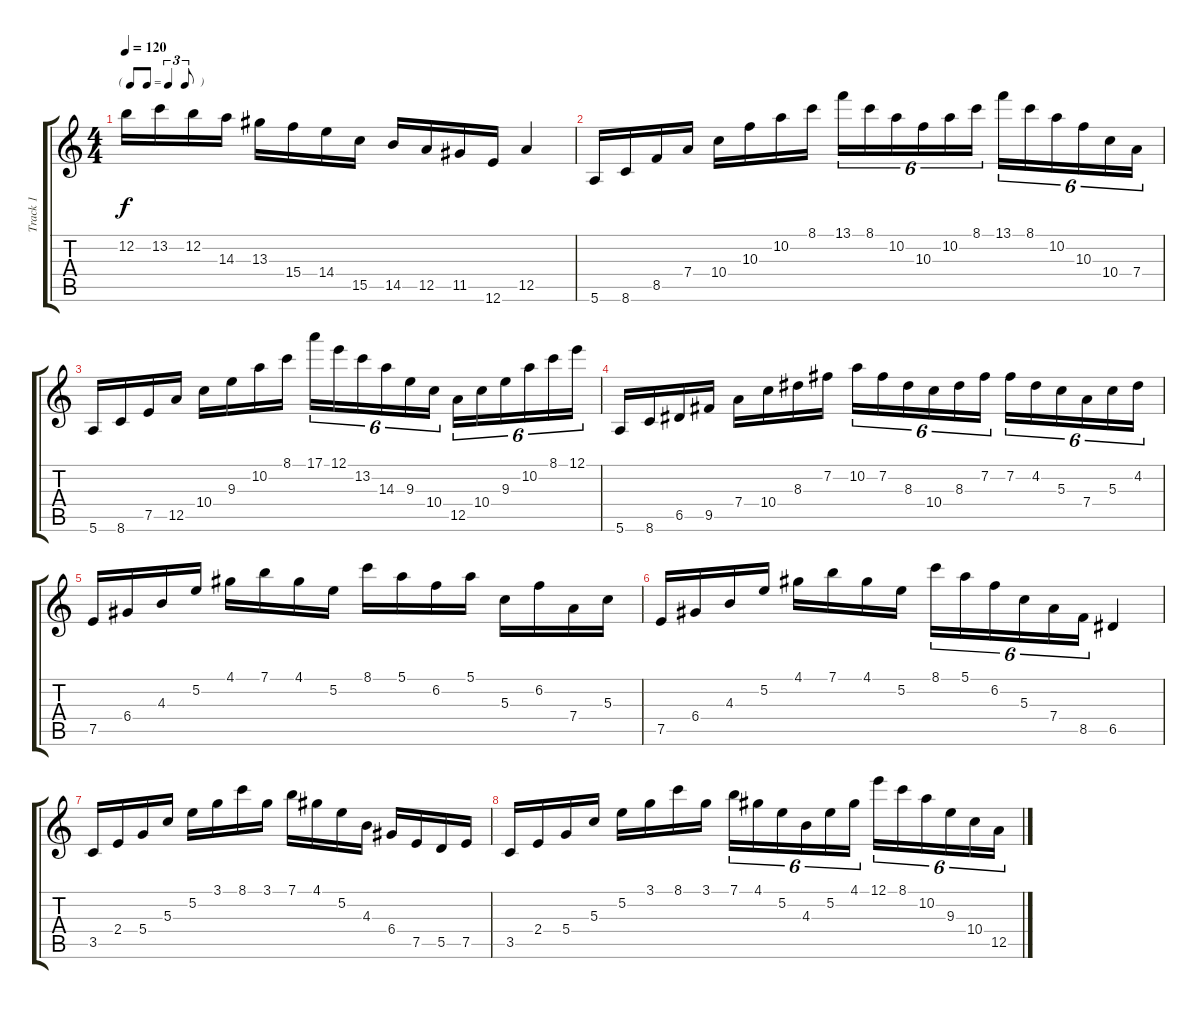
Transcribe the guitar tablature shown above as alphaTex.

\track ("Track 1" "Track 1") {instrument distortionguitar}
\staff {score tabs}
\tuning (E4 B3 G3 D3 A2 E2) {hide}
\ts (4 4)
\tf triplet8th
\tempo 120
\clef g2
\ks c
12.2.16{dy f} 13.2.16 12.2.16 14.3.16 13.3.16 15.4.16 14.4.16 15.5.16 14.5.16 12.5.16 11.5.16 12.6.16 12.5.4 |
5.6.16 8.6.16 8.5.16 7.4.16 10.4.16 10.3.16 10.2.16 8.1.16 13.1.16{tu (6 4)} 8.1.16{tu (6 4)} 10.2.16{tu (6 4)} 10.3.16{tu (6 4)} 10.2.16{tu (6 4)} 8.1.16{tu (6 4)} 13.1.16{tu (6 4)} 8.1.16{tu (6 4)} 10.2.16{tu (6 4)} 10.3.16{tu (6 4)} 10.4.16{tu (6 4)} 7.4.16{tu (6 4)} |
5.6.16 8.6.16 7.5.16 12.5.16 10.4.16 9.3.16 10.2.16 8.1.16 17.1.16{tu (6 4)} 12.1.16{tu (6 4)} 13.2.16{tu (6 4)} 14.3.16{tu (6 4)} 9.3.16{tu (6 4)} 10.4.16{tu (6 4)} 12.5.16{tu (6 4)} 10.4.16{tu (6 4)} 9.3.16{tu (6 4)} 10.2.16{tu (6 4)} 8.1.16{tu (6 4)} 12.1.16{tu (6 4)} |
5.6.16 8.6.16 6.5.16 9.5.16 7.4.16 10.4.16 8.3.16 7.2.16 10.2.16{tu (6 4)} 7.2.16{tu (6 4)} 8.3.16{tu (6 4)} 10.4.16{tu (6 4)} 8.3.16{tu (6 4)} 7.2.16{tu (6 4)} 7.2.16{tu (6 4)} 4.2.16{tu (6 4)} 5.3.16{tu (6 4)} 7.4.16{tu (6 4)} 5.3.16{tu (6 4)} 4.2.16{tu (6 4)} |
7.5.16 6.4.16 4.3.16 5.2.16 4.1.16 7.1.16 4.1.16 5.2.16 8.1.16 5.1.16 6.2.16 5.1.16 5.3.16 6.2.16 7.4.16 5.3.16 |
7.5.16 6.4.16 4.3.16 5.2.16 4.1.16 7.1.16 4.1.16 5.2.16 8.1.16{tu (6 4)} 5.1.16{tu (6 4)} 6.2.16{tu (6 4)} 5.3.16{tu (6 4)} 7.4.16{tu (6 4)} 8.5.16{tu (6 4)} 6.5.4 |
3.5.16 2.4.16 5.4.16 5.3.16 5.2.16 3.1.16 8.1.16 3.1.16 7.1.16 4.1.16 5.2.16 4.3.16 6.4.16 7.5.16 5.5.16 7.5.16 |
3.5.16 2.4.16 5.4.16 5.3.16 5.2.16 3.1.16 8.1.16 3.1.16 7.1.16{tu (6 4)} 4.1.16{tu (6 4)} 5.2.16{tu (6 4)} 4.3.16{tu (6 4)} 5.2.16{tu (6 4)} 4.1.16{tu (6 4)} 12.1.16{tu (6 4)} 8.1.16{tu (6 4)} 10.2.16{tu (6 4)} 9.3.16{tu (6 4)} 10.4.16{tu (6 4)} 12.5.16{tu (6 4)}
